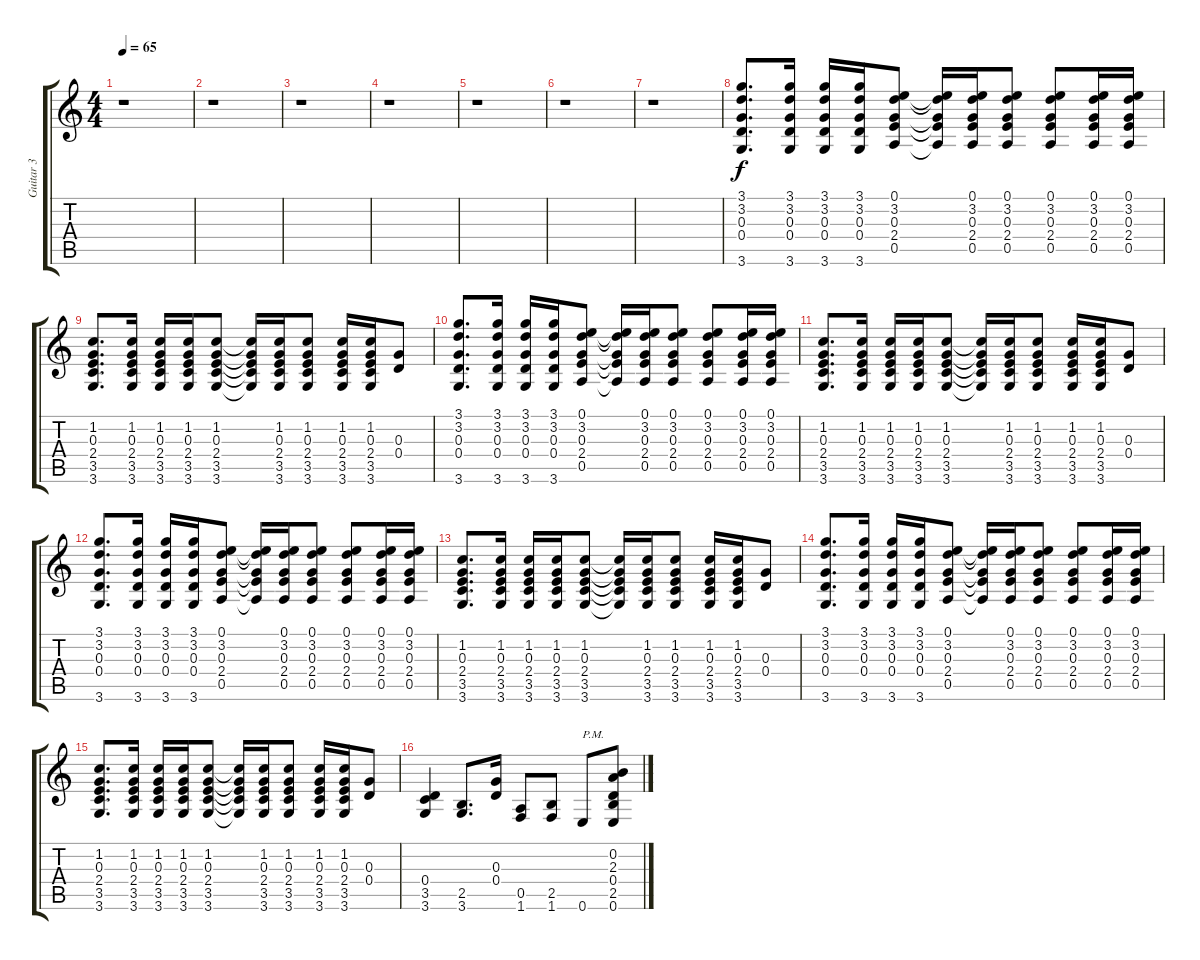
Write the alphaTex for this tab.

\track ("Guitar 3" "Guitar 3") {instrument overdrivenguitar}
\staff {score tabs}
\tuning (E4 B3 G3 D3 A2 E2) {hide}
\ts (4 4)
\tempo 65
\clef g2
\ks c
r.1{dy f} |
r.1 |
r.1 |
r.1 |
r.1 |
r.1 |
r.1 |
(3.1 3.2 0.3 0.4 3.6).8{d} (3.1 3.2 0.3 0.4 3.6).16 (3.1 3.2 0.3 0.4 3.6).16 (3.1 3.2 0.3 0.4 3.6).16 (0.1 3.2 0.3 2.4 0.5).8 (0.1{t} 3.2{t} 0.3{t} 2.4{t} 0.5{t}).16 (0.1 3.2 0.3 2.4 0.5).16 (0.1 3.2 0.3 2.4 0.5).8 (0.1 3.2 0.3 2.4 0.5).8 (0.1 3.2 0.3 2.4 0.5).16 (0.1 3.2 0.3 2.4 0.5).16 |
(1.2 0.3 2.4 3.5 3.6).8{d} (1.2 0.3 2.4 3.5 3.6).16 (1.2 0.3 2.4 3.5 3.6).16 (1.2 0.3 2.4 3.5 3.6).16 (1.2 0.3 2.4 3.5 3.6).8 (1.2{t} 0.3{t} 2.4{t} 3.5{t} 3.6{t}).16 (1.2 0.3 2.4 3.5 3.6).16 (1.2 0.3 2.4 3.5 3.6).8 (1.2 0.3 2.4 3.5 3.6).16 (1.2 0.3 2.4 3.5 3.6).16 (0.3 0.4).8 |
(3.1 3.2 0.3 0.4 3.6).8{d} (3.1 3.2 0.3 0.4 3.6).16 (3.1 3.2 0.3 0.4 3.6).16 (3.1 3.2 0.3 0.4 3.6).16 (0.1 3.2 0.3 2.4 0.5).8 (0.1{t} 3.2{t} 0.3{t} 2.4{t} 0.5{t}).16 (0.1 3.2 0.3 2.4 0.5).16 (0.1 3.2 0.3 2.4 0.5).8 (0.1 3.2 0.3 2.4 0.5).8 (0.1 3.2 0.3 2.4 0.5).16 (0.1 3.2 0.3 2.4 0.5).16 |
(1.2 0.3 2.4 3.5 3.6).8{d} (1.2 0.3 2.4 3.5 3.6).16 (1.2 0.3 2.4 3.5 3.6).16 (1.2 0.3 2.4 3.5 3.6).16 (1.2 0.3 2.4 3.5 3.6).8 (1.2{t} 0.3{t} 2.4{t} 3.5{t} 3.6{t}).16 (1.2 0.3 2.4 3.5 3.6).16 (1.2 0.3 2.4 3.5 3.6).8 (1.2 0.3 2.4 3.5 3.6).16 (1.2 0.3 2.4 3.5 3.6).16 (0.3 0.4).8 |
(3.1 3.2 0.3 0.4 3.6).8{d} (3.1 3.2 0.3 0.4 3.6).16 (3.1 3.2 0.3 0.4 3.6).16 (3.1 3.2 0.3 0.4 3.6).16 (0.1 3.2 0.3 2.4 0.5).8 (0.1{t} 3.2{t} 0.3{t} 2.4{t} 0.5{t}).16 (0.1 3.2 0.3 2.4 0.5).16 (0.1 3.2 0.3 2.4 0.5).8 (0.1 3.2 0.3 2.4 0.5).8 (0.1 3.2 0.3 2.4 0.5).16 (0.1 3.2 0.3 2.4 0.5).16 |
(1.2 0.3 2.4 3.5 3.6).8{d} (1.2 0.3 2.4 3.5 3.6).16 (1.2 0.3 2.4 3.5 3.6).16 (1.2 0.3 2.4 3.5 3.6).16 (1.2 0.3 2.4 3.5 3.6).8 (1.2{t} 0.3{t} 2.4{t} 3.5{t} 3.6{t}).16 (1.2 0.3 2.4 3.5 3.6).16 (1.2 0.3 2.4 3.5 3.6).8 (1.2 0.3 2.4 3.5 3.6).16 (1.2 0.3 2.4 3.5 3.6).16 (0.3 0.4).8 |
(3.1 3.2 0.3 0.4 3.6).8{d} (3.1 3.2 0.3 0.4 3.6).16 (3.1 3.2 0.3 0.4 3.6).16 (3.1 3.2 0.3 0.4 3.6).16 (0.1 3.2 0.3 2.4 0.5).8 (0.1{t} 3.2{t} 0.3{t} 2.4{t} 0.5{t}).16 (0.1 3.2 0.3 2.4 0.5).16 (0.1 3.2 0.3 2.4 0.5).8 (0.1 3.2 0.3 2.4 0.5).8 (0.1 3.2 0.3 2.4 0.5).16 (0.1 3.2 0.3 2.4 0.5).16 |
(1.2 0.3 2.4 3.5 3.6).8{d} (1.2 0.3 2.4 3.5 3.6).16 (1.2 0.3 2.4 3.5 3.6).16 (1.2 0.3 2.4 3.5 3.6).16 (1.2 0.3 2.4 3.5 3.6).8 (1.2{t} 0.3{t} 2.4{t} 3.5{t} 3.6{t}).16 (1.2 0.3 2.4 3.5 3.6).16 (1.2 0.3 2.4 3.5 3.6).8 (1.2 0.3 2.4 3.5 3.6).16 (1.2 0.3 2.4 3.5 3.6).16 (0.3 0.4).8 |
(0.4 3.5 3.6).4 (2.5 3.6).8{d} (0.3 0.4).16 (0.5 1.6).8 (2.5 1.6).8 0.6.8{txt "P.M."} (0.2 2.3 0.4 2.5 0.6).8
